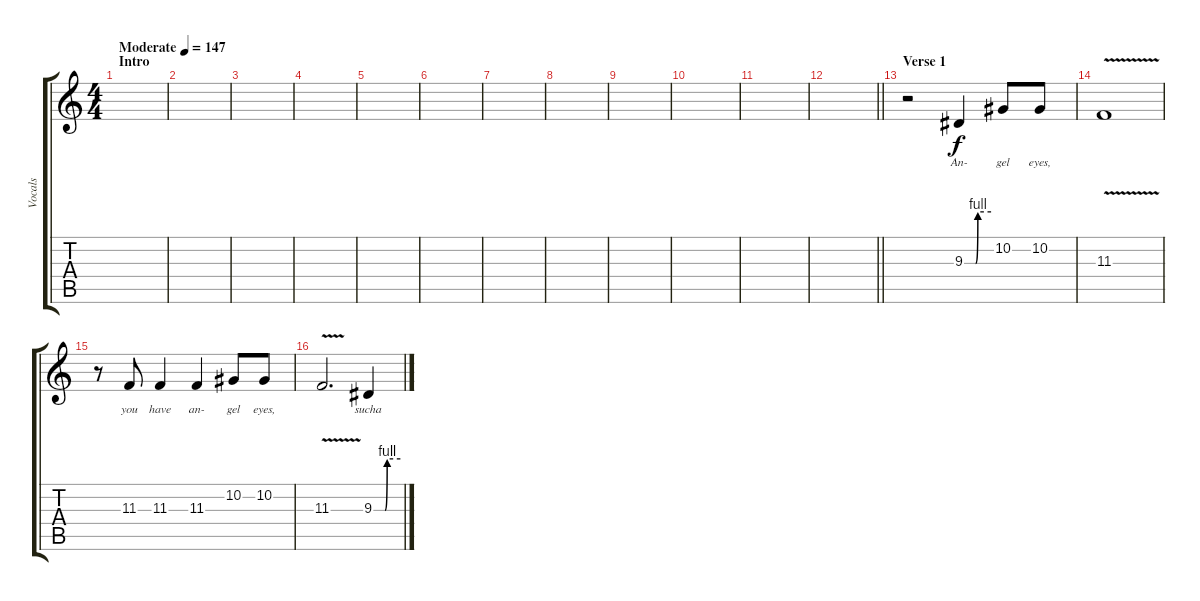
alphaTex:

\track ("Vocals" "Vocals") {instrument clarinet}
\staff {score tabs}
\tuning (Eb4 Bb3 Gb3 Db3 Ab2 Eb2) {hide}
\ts (4 4)
\section ("" "Intro")
\tempo (147 "Moderate")
\clef g2
\ks c
|
|
|
|
|
|
|
|
|
|
|
\barLineRight lightlight
|
\section ("" "Verse 1")
r.2 9.3{be (custom 0 0 25 0 30 4 60 4)}.4{lyrics (0 "An-") lyrics (1 "") lyrics (2 "") lyrics (3 "") lyrics (4 "")} 10.2.8{lyrics (0 "gel") lyrics (1 "") lyrics (2 "") lyrics (3 "") lyrics (4 "")} 10.2.8{lyrics (0 "eyes,") lyrics (1 "") lyrics (2 "") lyrics (3 "") lyrics (4 "")} |
11.3{v}.1{lyrics (0 "") lyrics (1 "") lyrics (2 "") lyrics (3 "") lyrics (4 "")} |
r.8 11.3.8{lyrics (0 "you") lyrics (1 "") lyrics (2 "") lyrics (3 "") lyrics (4 "")} 11.3.4{lyrics (0 "have") lyrics (1 "") lyrics (2 "") lyrics (3 "") lyrics (4 "")} 11.3.4{lyrics (0 "an-") lyrics (1 "") lyrics (2 "") lyrics (3 "") lyrics (4 "")} 10.2.8{lyrics (0 "gel") lyrics (1 "") lyrics (2 "") lyrics (3 "") lyrics (4 "")} 10.2.8{lyrics (0 "eyes,") lyrics (1 "") lyrics (2 "") lyrics (3 "") lyrics (4 "")} |
11.3{v}.2{d lyrics (0 "") lyrics (1 "") lyrics (2 "") lyrics (3 "") lyrics (4 "")} 9.3{be (custom 0 0 25 0 30 4 60 4)}.4{lyrics (0 "sucha") lyrics (1 "") lyrics (2 "") lyrics (3 "") lyrics (4 "")}
